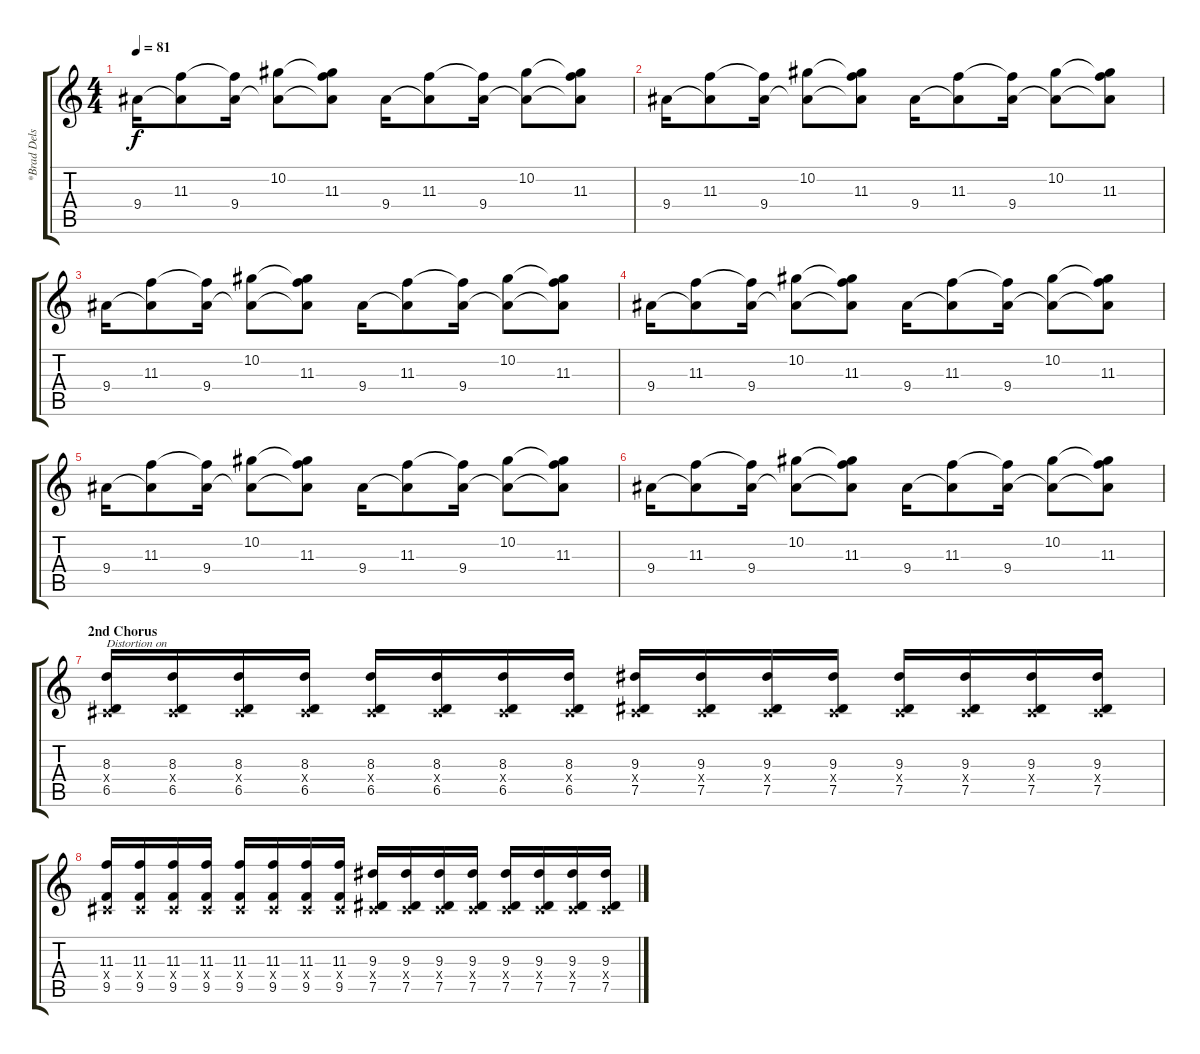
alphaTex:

\track ("*Brad Delson (Main guitar)" "*Brad Dels") {instrument distortionguitar}
\staff {score tabs}
\tuning (Eb4 Bb3 Gb3 Db3 Ab2 Eb2) {hide}
\ts (4 4)
\tempo 81
\clef g2
\ks c
9.4.16{dy f volume 10 instrument electricguitarjazz} (11.3 9.4{t}).8 (11.3{t} 9.4).16 (10.2 9.4{t}).8 (10.2{t} 11.3 9.4{t}).8 9.4.16{volume 10 instrument electricguitarjazz} (11.3 9.4{t}).8 (11.3{t} 9.4).16 (10.2 9.4{t}).8 (10.2{t} 11.3 9.4{t}).8 |
9.4.16{volume 10 instrument electricguitarjazz} (11.3 9.4{t}).8 (11.3{t} 9.4).16 (10.2 9.4{t}).8 (10.2{t} 11.3 9.4{t}).8 9.4.16{volume 10 instrument electricguitarjazz} (11.3 9.4{t}).8 (11.3{t} 9.4).16 (10.2 9.4{t}).8 (10.2{t} 11.3 9.4{t}).8 |
9.4.16{volume 10 instrument electricguitarjazz} (11.3 9.4{t}).8 (11.3{t} 9.4).16 (10.2 9.4{t}).8 (10.2{t} 11.3 9.4{t}).8 9.4.16{volume 10 instrument electricguitarjazz} (11.3 9.4{t}).8 (11.3{t} 9.4).16 (10.2 9.4{t}).8 (10.2{t} 11.3 9.4{t}).8 |
9.4.16{volume 10 instrument electricguitarjazz} (11.3 9.4{t}).8 (11.3{t} 9.4).16 (10.2 9.4{t}).8 (10.2{t} 11.3 9.4{t}).8 9.4.16{volume 10 instrument electricguitarjazz} (11.3 9.4{t}).8 (11.3{t} 9.4).16 (10.2 9.4{t}).8 (10.2{t} 11.3 9.4{t}).8 |
9.4.16{volume 10 instrument electricguitarjazz} (11.3 9.4{t}).8 (11.3{t} 9.4).16 (10.2 9.4{t}).8 (10.2{t} 11.3 9.4{t}).8 9.4.16{volume 10 instrument electricguitarjazz} (11.3 9.4{t}).8 (11.3{t} 9.4).16 (10.2 9.4{t}).8 (10.2{t} 11.3 9.4{t}).8 |
9.4.16{volume 10 instrument electricguitarjazz} (11.3 9.4{t}).8 (11.3{t} 9.4).16 (10.2 9.4{t}).8 (10.2{t} 11.3 9.4{t}).8 9.4.16{volume 10 instrument electricguitarjazz} (11.3 9.4{t}).8 (11.3{t} 9.4).16 (10.2 9.4{t}).8 (10.2{t} 11.3 9.4{t}).8 |
\section ("" "2nd Chorus")
(8.3 0.4{x} 6.5).16{txt "Distortion on" volume 16 balance 8 instrument distortionguitar} (8.3 0.4{x} 6.5).16 (8.3 0.4{x} 6.5).16 (8.3 0.4{x} 6.5).16 (8.3 0.4{x} 6.5).16 (8.3 0.4{x} 6.5).16 (8.3 0.4{x} 6.5).16 (8.3 0.4{x} 6.5).16 (9.3 0.4{x} 7.5).16 (9.3 0.4{x} 7.5).16 (9.3 0.4{x} 7.5).16 (9.3 0.4{x} 7.5).16 (9.3 0.4{x} 7.5).16 (9.3 0.4{x} 7.5).16 (9.3 0.4{x} 7.5).16 (9.3 0.4{x} 7.5).16 |
(11.3 0.4{x} 9.5).16 (11.3 0.4{x} 9.5).16 (11.3 0.4{x} 9.5).16 (11.3 0.4{x} 9.5).16 (11.3 0.4{x} 9.5).16 (11.3 0.4{x} 9.5).16 (11.3 0.4{x} 9.5).16 (11.3 0.4{x} 9.5).16 (9.3 0.4{x} 7.5).16 (9.3 0.4{x} 7.5).16 (9.3 0.4{x} 7.5).16 (9.3 0.4{x} 7.5).16 (9.3 0.4{x} 7.5).16 (9.3 0.4{x} 7.5).16 (9.3 0.4{x} 7.5).16 (9.3 0.4{x} 7.5).16
